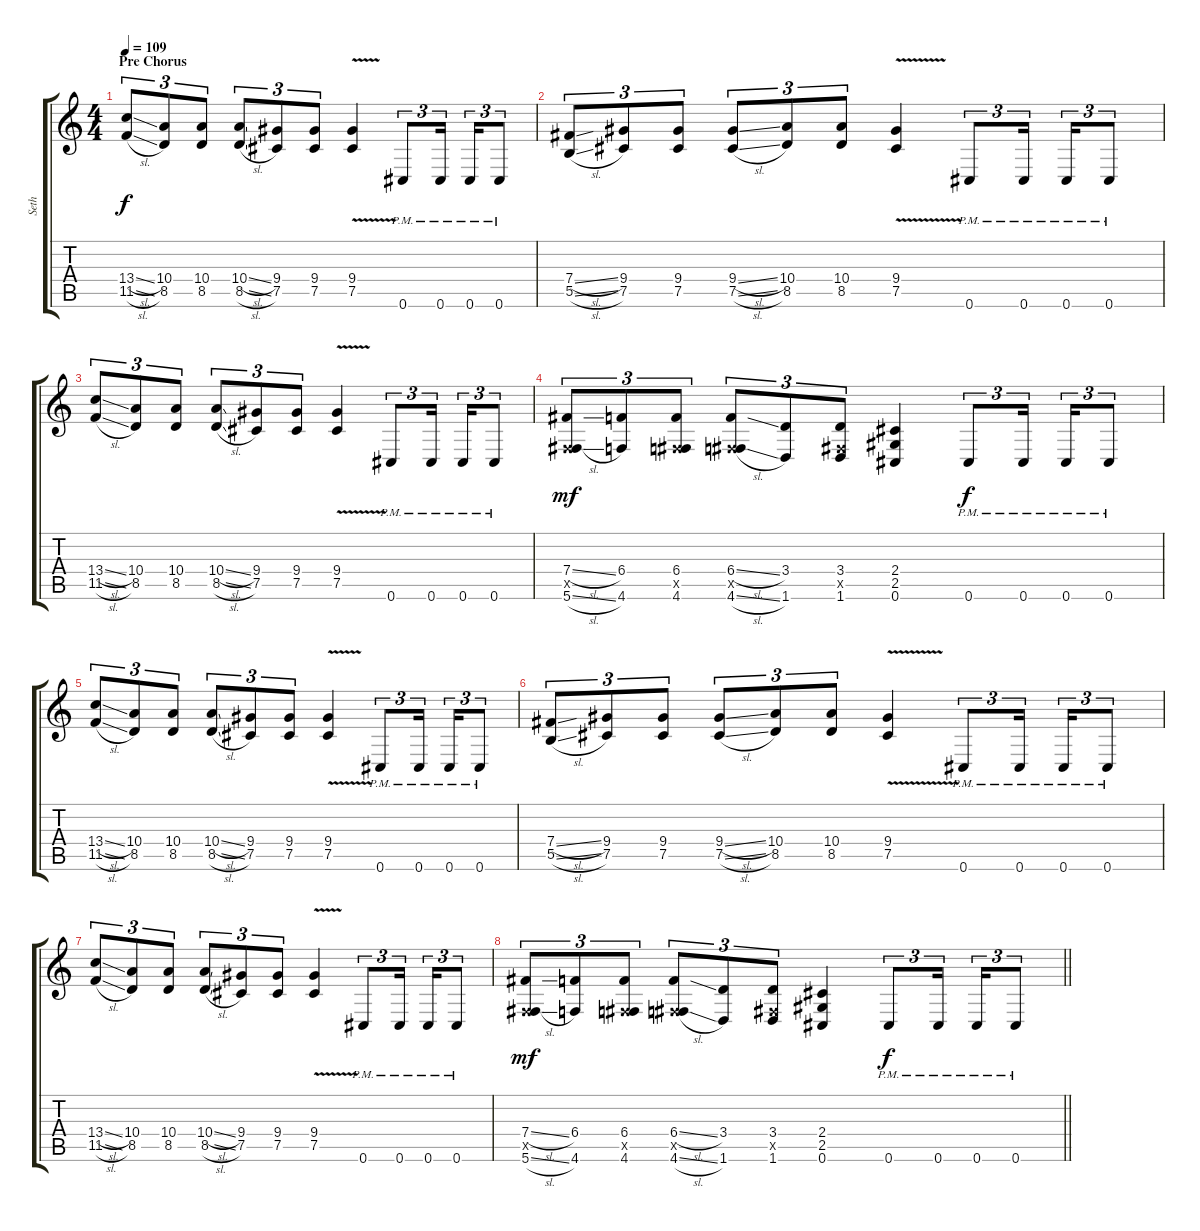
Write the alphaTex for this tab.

\track ("Seth " "Seth ") {instrument overdrivenguitar}
\staff {score tabs}
\tuning (Db4 Ab3 E3 B2 Gb2 Db2) {hide}
\ts (4 4)
\section ("" "Pre Chorus")
\tempo 109
\clef g2
\ks c
(13.4{sl} 11.5{sl}).8{tu (3 2) dy f} (10.4 8.5).8{tu (3 2)} (10.4 8.5).8{tu (3 2)} (10.4{sl} 8.5{sl}).8{tu (3 2)} (9.4 7.5).8{tu (3 2)} (9.4 7.5).8{tu (3 2)} (9.4{v} 7.5{v}).4 0.6{pm}.8{tu (3 2)} 0.6{pm}.16{tu (3 2) beam splitsecondary} 0.6{pm}.16{tu (3 2)} 0.6{pm}.8{tu (3 2)} |
(7.4{sl} 5.5{sl}).8{tu (3 2)} (9.4 7.5).8{tu (3 2)} (9.4 7.5).8{tu (3 2)} (9.4{sl} 7.5{sl}).8{tu (3 2)} (10.4 8.5).8{tu (3 2)} (10.4 8.5).8{tu (3 2)} (9.4{v} 7.5{v}).4 0.6{pm}.8{tu (3 2)} 0.6{pm}.16{tu (3 2) beam splitsecondary} 0.6{pm}.16{tu (3 2)} 0.6{pm}.8{tu (3 2)} |
(13.4{sl} 11.5{sl}).8{tu (3 2)} (10.4 8.5).8{tu (3 2)} (10.4 8.5).8{tu (3 2)} (10.4{sl} 8.5{sl}).8{tu (3 2)} (9.4 7.5).8{tu (3 2)} (9.4 7.5).8{tu (3 2)} (9.4{v} 7.5{v}).4 0.6{pm}.8{tu (3 2)} 0.6{pm}.16{tu (3 2) beam splitsecondary} 0.6{pm}.16{tu (3 2)} 0.6{pm}.8{tu (3 2)} |
(7.4{sl} 0.5{x} 5.6{sl}).8{tu (3 2) dy mf} (6.4 4.6).8{tu (3 2)} (6.4 0.5{x} 4.6).8{tu (3 2)} (6.4{sl} 0.5{x} 4.6{sl}).8{tu (3 2)} (3.4 1.6).8{tu (3 2)} (3.4 0.5{x} 1.6).8{tu (3 2)} (2.4 2.5 0.6).4 0.6{pm}.8{tu (3 2) dy f} 0.6{pm}.16{tu (3 2) beam splitsecondary} 0.6{pm}.16{tu (3 2)} 0.6{pm}.8{tu (3 2)} |
(13.4{sl} 11.5{sl}).8{tu (3 2)} (10.4 8.5).8{tu (3 2)} (10.4 8.5).8{tu (3 2)} (10.4{sl} 8.5{sl}).8{tu (3 2)} (9.4 7.5).8{tu (3 2)} (9.4 7.5).8{tu (3 2)} (9.4{v} 7.5{v}).4 0.6{pm}.8{tu (3 2)} 0.6{pm}.16{tu (3 2) beam splitsecondary} 0.6{pm}.16{tu (3 2)} 0.6{pm}.8{tu (3 2)} |
(7.4{sl} 5.5{sl}).8{tu (3 2)} (9.4 7.5).8{tu (3 2)} (9.4 7.5).8{tu (3 2)} (9.4{sl} 7.5{sl}).8{tu (3 2)} (10.4 8.5).8{tu (3 2)} (10.4 8.5).8{tu (3 2)} (9.4{v} 7.5{v}).4 0.6{pm}.8{tu (3 2)} 0.6{pm}.16{tu (3 2) beam splitsecondary} 0.6{pm}.16{tu (3 2)} 0.6{pm}.8{tu (3 2)} |
(13.4{sl} 11.5{sl}).8{tu (3 2)} (10.4 8.5).8{tu (3 2)} (10.4 8.5).8{tu (3 2)} (10.4{sl} 8.5{sl}).8{tu (3 2)} (9.4 7.5).8{tu (3 2)} (9.4 7.5).8{tu (3 2)} (9.4{v} 7.5{v}).4 0.6{pm}.8{tu (3 2)} 0.6{pm}.16{tu (3 2) beam splitsecondary} 0.6{pm}.16{tu (3 2)} 0.6{pm}.8{tu (3 2)} |
\barLineRight lightlight
(7.4{sl} 0.5{x} 5.6{sl}).8{tu (3 2) dy mf} (6.4 4.6).8{tu (3 2)} (6.4 0.5{x} 4.6).8{tu (3 2)} (6.4{sl} 0.5{x} 4.6{sl}).8{tu (3 2)} (3.4 1.6).8{tu (3 2)} (3.4 0.5{x} 1.6).8{tu (3 2)} (2.4 2.5 0.6).4 0.6{pm}.8{tu (3 2) dy f} 0.6{pm}.16{tu (3 2) beam splitsecondary} 0.6{pm}.16{tu (3 2)} 0.6{pm}.8{tu (3 2)}
